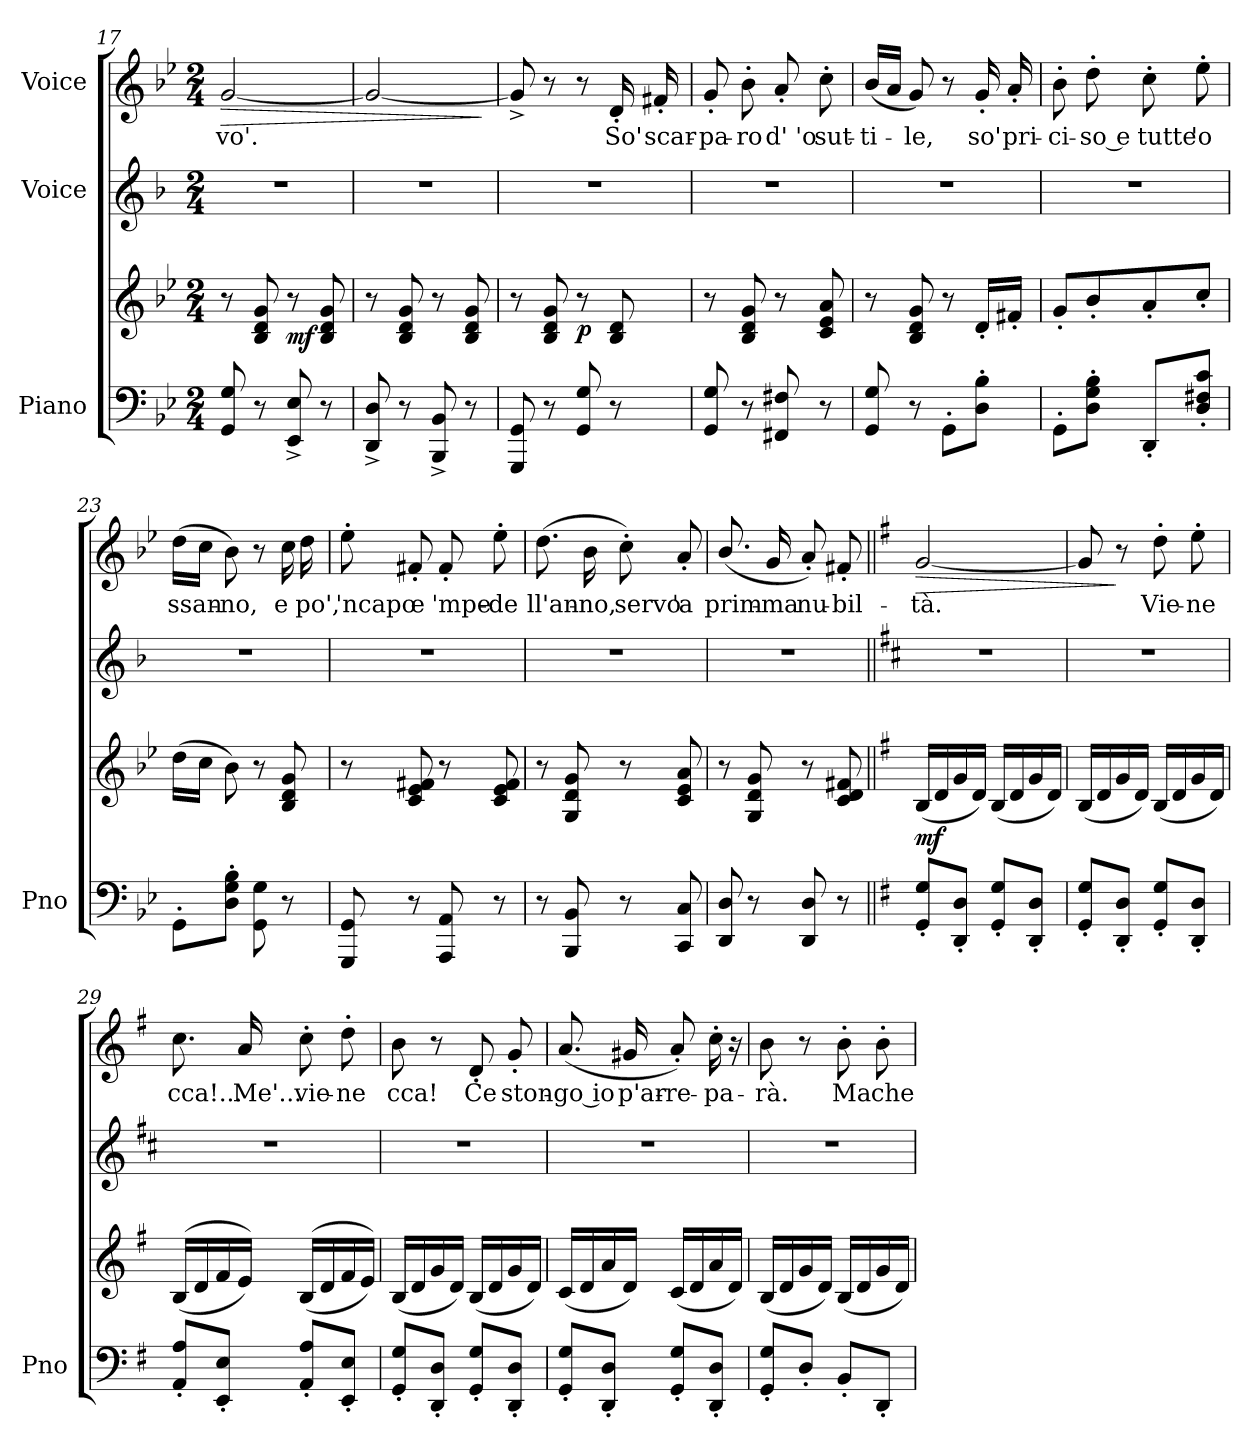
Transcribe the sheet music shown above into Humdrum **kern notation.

**kern	**kern	**dynam	**kern	**kern	**text	**dynam
*part3	*part3	*part3	*part2	*part1	*part1	*part1
*staff4	*staff3	*staff3/4	*staff2	*staff1	*staff1	*staff1
*I"Piano	*	*	*I"Voice	*I"Voice	*	*
*I'Pno	*	*	*	*	*	*
*clefF4	*clefG2	*	*clefG2	*clefG2	*	*
*	*	*	*ITrd4c7	*	*	*
*k[b-e-]	*k[b-e-]	*	*k[b-e-]	*k[b-e-]	*	*
*M2/4	*M2/4	*	*M2/4	*M2/4	*	*
=17	=17	=17	=17	=17	=17	=17
!	!	!	!	!	!LO:LY:b	!LO:HP:b
8GG/ 8G/	8r	.	2r	[2g/	vo'.	>
8r	8B-/ 8d/ 8g/	.	.	.	.	.
!	!	!LO:DY:b	!	!	!	!
8EE-/^ 8E-/^	8r	mf	.	.	.	.
8r	8B-/ 8d/ 8g/	.	.	.	.	.
=18	=18	=18	=18	=18	=18	=18
8DD/^ 8D/^	8r	.	2r	2g/_	.	.
8r	8B-/ 8d/ 8g/	.	.	.	.	.
8BBB-/^ 8BB-/^	8r	.	.	.	.	.
8r	8B-/ 8d/ 8g/	.	.	.	.	.
.	.	.	.	.	.	]
!!LO:LB:g=z
=19	=19	=19	=19	=19	=19	=19
8GGG/ 8GG/	8r	.	2r	8g^/]	.	.
8r	8B-/ 8d/ 8g/	.	.	8r	.	.
!	!	!LO:DY:b	!	!	!	!
8GG/ 8G/	8r	p	.	8r	.	.
!	!	!	!	!	!LO:LY:b	!
8r	8B-/ 8d/	.	.	16d'/	So'	.
!	!	!	!	!	!LO:LY:b	!
.	.	.	.	16f#X'/	scar-	.
=20	=20	=20	=20	=20	=20	=20
!	!	!	!	!	!LO:LY:b	!
8GG/ 8G/	8r	.	2r	8g'/	pa-	.
!	!	!	!	!	!LO:LY:b	!
8r	8B-/ 8d/ 8g/	.	.	8b-'\	ro	.
!	!	!	!	!	!LO:LY:b	!
8FF#X/ 8F#X/	8r	.	.	8a'/	d' 'o	.
!	!	!	!	!	!LO:LY:b	!
8r	8c/ 8e-/ 8a/	.	.	8cc'\	sut-	.
=21	=21	=21	=21	=21	=21	=21
!	!	!	!	!	!LO:LY:b	!
8GG/ 8G/	8r	.	2r	(<16b-/LL	ti-	.
.	.	.	.	16a/JJ	.	.
!	!	!	!	!	!LO:LY:b	!
8r	8B-/ 8d/ 8g/	.	.	8g/)	-le,	.
8GG'\L	8r	.	.	8r	.	.
!	!	!	!	!	!LO:LY:b	!
8D\' 8B-\'J	16d'/LL	.	.	16g'/	so'	.
!	!	!	!	!	!LO:LY:b	!
.	16f#X'/JJ	.	.	16a'/	pri-	.
=22	=22	=22	=22	=22	=22	=22
!	!	!	!	!	!LO:LY:b	!
8GG'\L	8g'/L	.	2r	8b-'\	ci-	.
!	!	!	!	!	!LO:LY:b	!
8D\' 8G\' 8B-\'J	8b-'/	.	.	8dd'\	so e	.
!	!	!	!	!	!LO:LY:b	!
8DD'/L	8a'/	.	.	8cc'\	tutte	.
!	!	!	!	!	!LO:LY:b	!
8D/' 8F#X/' 8c/'J	8cc'/J	.	.	8ee-'\	'o	.
!!LO:PB:g=z
=23	=23	=23	=23	=23	=23	=23
!	!	!	!	!	!LO:LY:b	!
8GG'\L	(>16dd\LL	.	2r	(>16dd\LL	ssan-	.
.	16cc\JJ	.	.	16cc\JJ	.	.
!	!	!	!	!	!LO:LY:b	!
8D\' 8G\' 8B-\'J	8b-\)	.	.	8b-\)	-no,	.
8GG\ 8G\	8r	.	.	8r	.	.
!	!	!	!	!	!LO:LY:b	!
8r	8B-/ 8d/ 8g/	.	.	16cc\	e	.
!	!	!	!	!	!LO:LY:b	!
.	.	.	.	16dd\	po',	.
=24	=24	=24	=24	=24	=24	=24
!	!	!	!	!	!LO:LY:b	!
8GGG/ 8GG/	8r	.	2r	8ee-'\	'ncapo	.
!	!	!	!	!	!LO:LY:b	!
8r	8c/ 8e-/ 8f#X/	.	.	8f#X'/	e	.
!	!	!	!	!	!LO:LY:b	!
8AAA/ 8AA/	8r	.	.	8f#'/	'mpe-	.
!	!	!	!	!	!LO:LY:b	!
8r	8c/ 8e-/ 8f#/	.	.	8ee-'\	de	.
=25	=25	=25	=25	=25	=25	=25
!	!	!	!	!	!LO:LY:b	!
8r	8r	.	2r	(>8.dd\	ll'an-	.
8BBB-/ 8BB-/	8G/ 8d/ 8g/	.	.	.	.	.
!	!	!	!	!	!LO:LY:b	!
.	.	.	.	16b-\	no,	.
!	!	!	!	!	!LO:LY:b	!
8r	8r	.	.	8cc'\)	servo	.
!	!	!	!	!	!LO:LY:b	!
8CC/ 8C/	8c/ 8e-/ 8a/	.	.	8a'/	'a	.
=26	=26	=26	=26	=26	=26	=26
!	!	!	!	!	!LO:LY:b	!
8DD/ 8D/	8r	.	2r	(<8.b-/	prim-	.
8r	8G/ 8d/ 8g/	.	.	.	.	.
!	!	!	!	!	!LO:LY:b	!
.	.	.	.	16g/	ma	.
!	!	!	!	!	!LO:LY:b	!
8DD/ 8D/	8r	.	.	8a'/)	nu-	.
!	!	!	!	!	!LO:LY:b	!
8r	8c/ 8d/ 8f#X/	.	.	8f#X'/	bil-	.
!!LO:LB:g=z
=27||	=27||	=27||	=27||	=27||	=27||	=27||
*k[f#]	*k[f#]	*	*k[f#]	*k[f#]	*	*
!	!	!LO:DY:a=2	!	!	!LO:LY:b	!LO:HP:b
8GG/' 8G/'L	(<16B/LL	mf	2r	[2g/	-tà.	>
.	16d/	.	.	.	.	.
8DD/' 8D/'J	16g/	.	.	.	.	.
.	16d/JJ)	.	.	.	.	.
8GG/' 8G/'L	(<16B/LL	.	.	.	.	.
.	16d/	.	.	.	.	.
8DD/' 8D/'J	16g/	.	.	.	.	.
.	16d/JJ)	.	.	.	.	.
=28	=28	=28	=28	=28	=28	=28
8GG/' 8G/'L	(<16B/LL	.	2r	8g/]	.	.
.	16d/	.	.	.	.	.
8DD/' 8D/'J	16g/	.	.	8r	.	]
.	16d/JJ)	.	.	.	.	.
!	!	!	!	!	!LO:LY:b	!LO:DY:a
!	!	!	!	!	!	!LO:DY:n=1:a
8GG/' 8G/'L	(<16B/LL	.	.	8dd'\	Vie-	mf other-dynamics
.	16d/	.	.	.	.	.
!	!	!	!	!	!LO:LY:b	!
8DD/' 8D/'J	16g/	.	.	8ee'\	ne	.
.	16d/JJ)	.	.	.	.	.
=29	=29	=29	=29	=29	=29	=29
!	!	!	!	!	!LO:LY:b	!
8AA/' 8A/'L	(<(<16B/LL	.	2r	8.cc\	cca!...	.
.	16d/	.	.	.	.	.
8EE/' 8E/'J	16f#/	.	.	.	.	.
!	!	!	!	!	!LO:LY:b	!
.	16e/JJ))	.	.	16a/	Me'...	.
!	!	!	!	!	!LO:LY:b	!
8AA/' 8A/'L	(<(<16B/LL	.	.	8cc'\	vie-	.
.	16d/	.	.	.	.	.
!	!	!	!	!	!LO:LY:b	!
8EE/' 8E/'J	16f#/	.	.	8dd'\	ne	.
.	16e/JJ))	.	.	.	.	.
=30	=30	=30	=30	=30	=30	=30
!	!	!	!	!	!LO:LY:b	!
8GG/' 8G/'L	(<16B/LL	.	2r	8b\	cca!	.
.	16d/	.	.	.	.	.
8DD/' 8D/'J	16g/	.	.	8r	.	.
.	16d/JJ)	.	.	.	.	.
!	!	!	!	!	!LO:LY:b	!
8GG/' 8G/'L	(<16B/LL	.	.	8d'/	Ce	.
.	16d/	.	.	.	.	.
!	!	!	!	!	!LO:LY:b	!
8DD/' 8D/'J	16g/	.	.	8g'/	ston-	.
.	16d/JJ)	.	.	.	.	.
!!LO:LB:g=z
=31	=31	=31	=31	=31	=31	=31
!	!	!	!	!	!LO:LY:b	!
8GG/' 8G/'L	(<16c/LL	.	2r	(>8.a/	go io	.
.	16d/	.	.	.	.	.
8DD/' 8D/'J	16a/	.	.	.	.	.
!	!	!	!	!	!LO:LY:b	!
.	16d/JJ)	.	.	16g#X/	p'ar-	.
!	!	!	!	!	!LO:LY:b	!
8GG/' 8G/'L	(<16c/LL	.	.	8a'/)	re-	.
.	16d/	.	.	.	.	.
!	!	!	!	!	!LO:LY:b	!
8DD/' 8D/'J	16a/	.	.	16cc'\	pa-	.
.	16d/JJ)	.	.	16r	.	.
=32	=32	=32	=32	=32	=32	=32
!	!	!	!	!	!LO:LY:b	!
8GG/' 8G/'L	(<16B/LL	.	2r	8b\	rà.	.
.	16d/	.	.	.	.	.
8D'/J	16g/	.	.	8r	.	.
.	16d/JJ)	.	.	.	.	.
!	!	!	!	!	!LO:LY:b	!
8BB'/L	(<16B/LL	.	.	8b'\	Ma	.
.	16d/	.	.	.	.	.
!	!	!	!	!	!LO:LY:b	!
8DD'/J	16g/	.	.	8b'\	che	.
.	16d/JJ)	.	.	.	.	.
=	=	=	=	=	=	=
*-	*-	*-	*-	*-	*-	*-
